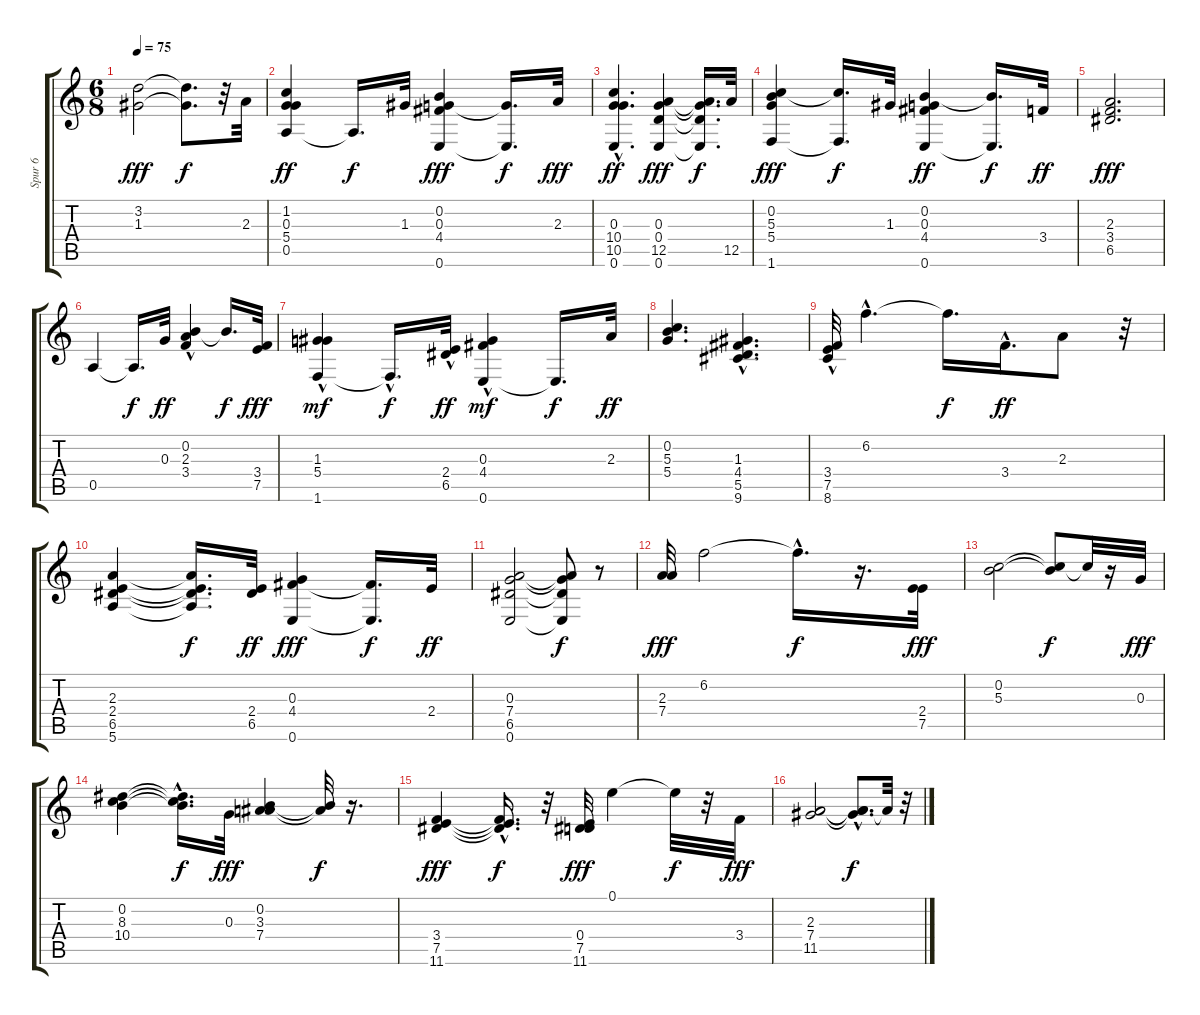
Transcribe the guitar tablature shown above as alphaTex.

\track ("Spur 6" "Spur 6") {instrument acousticguitarnylon}
\staff {score tabs}
\tuning (E4 B3 G3 D3 A2 E2) {hide}
\ts (6 8)
\tempo 75
\clef g2
\ks c
(3.2 1.3).2{dy fff} (3.2{t} 1.3{t}).8{d dy f} r.32 2.3.32 |
(1.2 0.3 5.4 0.5).4{dy ff} 0.5{t}.16{d dy f} 1.3.32 (0.2 0.3 4.4 0.6).4{dy fff} (0.3{t} 0.6{t}).16{d dy f} 2.3.32{dy fff} |
(0.3 10.4 10.5 0.6{hac}).4{d dy ff} (0.3 0.4 12.5 0.6).4{dy fff} (0.3{t} 0.4{t} 12.5{t} 0.6{t}).16{d dy f} 12.5.32 |
(0.2 5.3 5.4 1.6).4{dy fff} (5.3{t} 1.6{t}).16{d dy f} 1.3.32 (0.2 0.3 4.4 0.6).4{dy ff} (0.2{t} 0.6{t}).16{d dy f} 3.4.32{dy ff} |
(2.3 3.4 6.5).2{d dy fff} |
0.5.4 0.5{t}.16{d dy f} 0.3.32{dy ff} (0.2 2.3 3.4{hac}).4 0.2{t}.16{d dy f} (3.4 7.5).32{dy fff} |
(1.3{hac} 5.4 1.6).4{dy mf} 1.6{hac t}.16{d dy f} (2.4{hac} 6.5).32{dy ff} (0.3{hac} 4.4 0.6).4{dy mf} 0.6{t}.16{d dy f} 2.3.32{dy ff} |
(0.2 5.3 5.4).4{d} (1.3 4.4 5.5 9.6{hac}).4{d} |
(3.4{hac} 7.5 8.6).32 6.2{hac}.4{d} 6.2{t}.16{d dy f} 3.4{hac}.16{d dy ff} 2.3.8 r.32 |
(2.3 2.4 6.5 5.6).4 (2.3{t} 2.4{t} 6.5{t} 5.6{t}).16{d dy f} (2.4 6.5).32{dy ff} (0.3 4.4 0.6).4{dy fff} (4.4{t} 0.6{t}).16{d dy f} 2.4.32{dy ff} |
(0.3 7.4 6.5 0.6).2 (0.3{t} 7.4{t} 6.5{t} 0.6{t}).8{dy f} r.8 |
(2.3 7.4).32{dy fff} 6.2.2 6.2{hac t}.16{d dy f} r.16{d} (2.4 7.5).32{dy fff} |
(0.2 5.3).2 (0.2{t} 5.3{t}).8{dy f} 5.3{t}.32 r.16 0.3.32{dy fff} |
(0.2 8.3 10.4).4 (0.2{hac t} 8.3{t} 10.4{hac t}).16{d dy f} 0.3.32{dy fff} (0.2 3.3 7.4).4 (0.2{t} 7.4{t}).32{dy f} r.16{d} |
(3.4 7.5 11.6).4{dy fff} (3.4{t} 7.5{hac t} 11.6{t}).16{d dy f} r.32 (0.4 7.5 11.6).32{dy fff} 0.1.4 0.1{t}.32{dy f} r.32 3.4.32{dy fff} |
(2.3 7.4 11.5).2 (2.3{hac t} 7.4{t} 11.5{t}).8{d dy f} 2.3{t}.32 r.32
